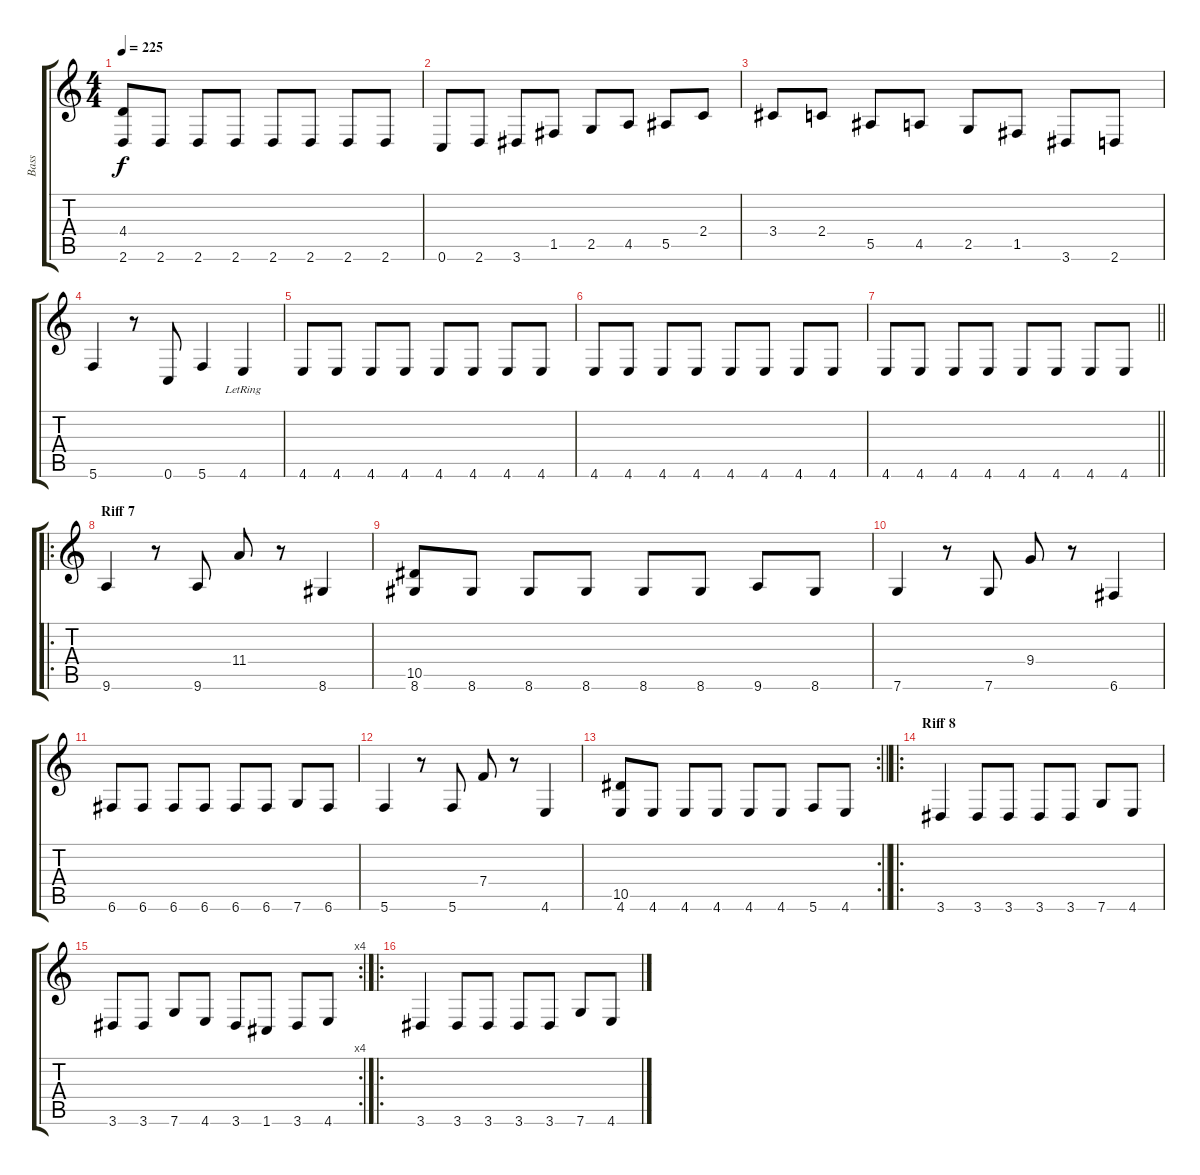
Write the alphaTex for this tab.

\track ("Bass" "Bass") {instrument contrabass}
\staff {score tabs}
\tuning (C4 G3 Eb3 Bb2 F2 C2) {hide}
\ts (4 4)
\tempo 225
\clef g2
\ks c
(4.4 2.6).8{dy f} 2.6.8 2.6.8 2.6.8 2.6.8 2.6.8 2.6.8 2.6.8 |
0.6.8 2.6.8 3.6.8 1.5.8 2.5.8 4.5.8 5.5.8 2.4.8 |
3.4.8 2.4.8 5.5.8 4.5.8 2.5.8 1.5.8 3.6.8 2.6.8 |
5.6.4 r.8 0.6.8 5.6.4 4.6{lr}.4 |
4.6.8 4.6.8 4.6.8 4.6.8 4.6.8 4.6.8 4.6.8 4.6.8 |
4.6.8 4.6.8 4.6.8 4.6.8 4.6.8 4.6.8 4.6.8 4.6.8 |
\barLineRight lightlight
4.6.8 4.6.8 4.6.8 4.6.8 4.6.8 4.6.8 4.6.8 4.6.8 |
\ro
\section ("" "Riff 7")
9.6.4 r.8 9.6.8 11.4.8 r.8 8.6.4 |
(10.5 8.6).8 8.6.8 8.6.8 8.6.8 8.6.8 8.6.8 9.6.8 8.6.8 |
7.6.4 r.8 7.6.8 9.4.8 r.8 6.6.4 |
6.6.8 6.6.8 6.6.8 6.6.8 6.6.8 6.6.8 7.6.8 6.6.8 |
5.6.4 r.8 5.6.8 7.4.8 r.8 4.6.4 |
\rc 2
\barLineRight lightlight
(10.5 4.6).8 4.6.8 4.6.8 4.6.8 4.6.8 4.6.8 5.6.8 4.6.8 |
\ro
\section ("" "Riff 8")
3.6.4 3.6.8 3.6.8 3.6.8 3.6.8 7.6.8 4.6.8 |
\rc 4
3.6.8 3.6.8 7.6.8 4.6.8 3.6.8 1.6.8 3.6.8 4.6.8 |
\ro
3.6.4 3.6.8 3.6.8 3.6.8 3.6.8 7.6.8 4.6.8
